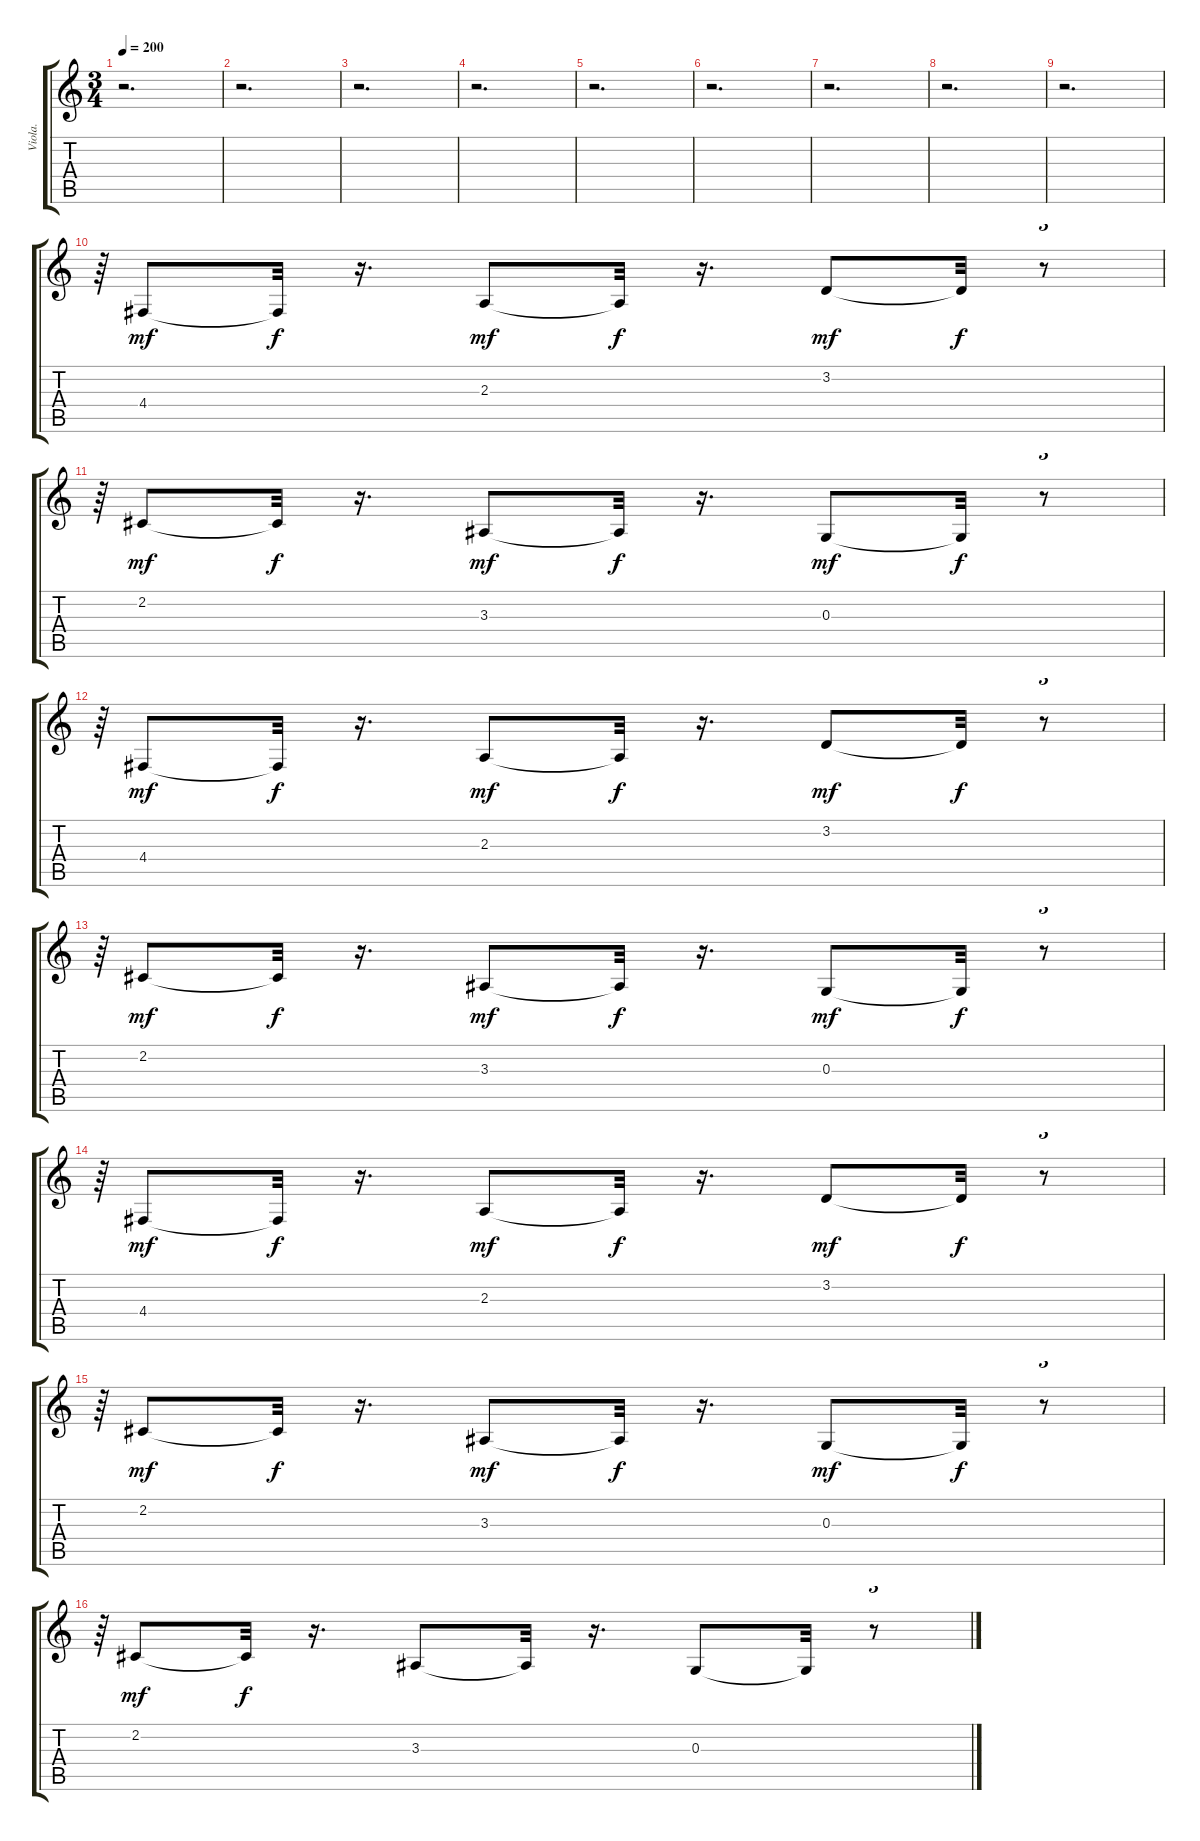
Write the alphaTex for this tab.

\track ("Viola." "Viola.") {instrument stringensemble2}
\staff {score tabs}
\tuning (E4 B3 G3 D3 A2 E2) {hide}
\ts (3 4)
\tempo 200
\clef g2
\ks c
r.2{d dy mf} |
r.2{d} |
r.2{d} |
r.2{d} |
r.2{d} |
r.2{d} |
r.2{d} |
r.2{d} |
r.2{d} |
r.64{tu (3 2)} 4.4.8 4.4{t}.32{dy f} r.16{d} 2.3.8{dy mf} 2.3{t}.32{dy f} r.16{d} 3.2.8{dy mf} 3.2{t}.32{dy f} r.8{tu (3 2)} |
r.64{tu (3 2)} 2.2.8{dy mf} 2.2{t}.32{dy f} r.16{d} 3.3.8{dy mf} 3.3{t}.32{dy f} r.16{d} 0.3.8{dy mf} 0.3{t}.32{dy f} r.8{tu (3 2)} |
r.64{tu (3 2)} 4.4.8{dy mf} 4.4{t}.32{dy f} r.16{d} 2.3.8{dy mf} 2.3{t}.32{dy f} r.16{d} 3.2.8{dy mf} 3.2{t}.32{dy f} r.8{tu (3 2)} |
r.64{tu (3 2)} 2.2.8{dy mf} 2.2{t}.32{dy f} r.16{d} 3.3.8{dy mf} 3.3{t}.32{dy f} r.16{d} 0.3.8{dy mf} 0.3{t}.32{dy f} r.8{tu (3 2)} |
r.64{tu (3 2)} 4.4.8{dy mf} 4.4{t}.32{dy f} r.16{d} 2.3.8{dy mf} 2.3{t}.32{dy f} r.16{d} 3.2.8{dy mf} 3.2{t}.32{dy f} r.8{tu (3 2)} |
r.64{tu (3 2)} 2.2.8{dy mf} 2.2{t}.32{dy f} r.16{d} 3.3.8{dy mf} 3.3{t}.32{dy f} r.16{d} 0.3.8{dy mf} 0.3{t}.32{dy f} r.8{tu (3 2)} |
r.64{tu (3 2)} 2.2.8{dy mf} 2.2{t}.32{dy f} r.16{d} 3.3.8 3.3{t}.32 r.16{d} 0.3.8 0.3{t}.32 r.8{tu (3 2)}
